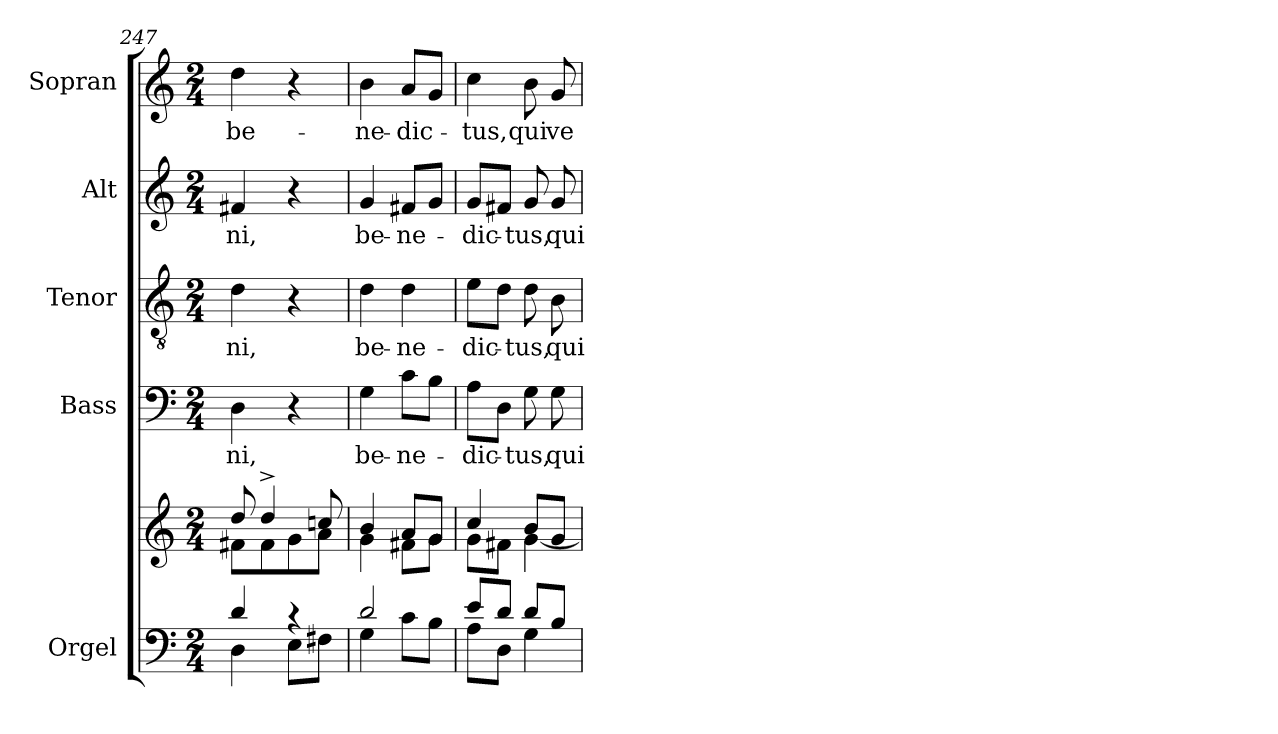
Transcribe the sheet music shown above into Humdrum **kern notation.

**kern	**kern	**kern	**text	**kern	**text	**kern	**text	**kern	**text
*part5	*part5	*part4	*part4	*part3	*part3	*part2	*part2	*part1	*part1
*staff6	*staff5	*staff4	*staff4	*staff3	*staff3	*staff2	*staff2	*staff1	*staff1
*I"Orgel	*	*I"Bass	*	*I"Tenor	*	*I"Alt	*	*I"Sopran	*
*I'Org.	*	*I'B.	*	*I'T.	*	*I'A.	*	*I'S.	*
*clefF4	*clefG2	*clefF4	*	*clefGv2	*	*clefG2	*	*clefG2	*
*k[]	*k[]	*k[]	*	*k[]	*	*k[]	*	*k[]	*
*C:	*C:	*C:	*	*C:	*	*C:	*	*C:	*
*M2/4	*M2/4	*M2/4	*	*M2/4	*	*M2/4	*	*M2/4	*
=247	=247	=247	=247	=247	=247	=247	=247	=247	=247
*^	*^	*	*	*	*	*	*	*	*
!	!	!	!	!	!LO:LY:b	!	!LO:LY:b	!	!LO:LY:b	!	!LO:LY:b
4d/	4D\	8dd/	8f#X\L	4D\	-ni,	4d\	-ni,	4f#X/	-ni,	4dd\	be-
.	.	4dd^>/	8f#\	.	.	.	.	.	.	.	.
4rc	8E\L	.	8g\	4r	.	4r	.	4r	.	4r	.
.	8F#X\J	8ccn/	8a\J	.	.	.	.	.	.	.	.
=248	=248	=248	=248	=248	=248	=248	=248	=248	=248	=248	=248
!	!	!	!	!	!LO:LY:b	!	!LO:LY:b	!	!LO:LY:b	!	!LO:LY:b
2d/	4G\	4b/	4g\	4G\	be-	4d\	be-	4g/	be-	4b\	-ne-
!	!	!	!	!	!LO:LY:b	!	!LO:LY:b	!	!LO:LY:b	!	!LO:LY:b
.	8c\L	8a/L	8f#X\L	8c\L	-ne-	4d\	-ne-	8f#X/L	-ne-	8a/L	-dic-
.	8B\J	8g/J	8g\J	8B\J	.	.	.	8g/J	.	8g/J	.
!!LO:LB:g=z
=249	=249	=249	=249	=249	=249	=249	=249	=249	=249	=249	=249
!	!	!	!	!	!LO:LY:b	!	!LO:LY:b	!	!LO:LY:b	!	!LO:LY:b
8e/L	8A\L	4cc/	8g\L	8A\L	-dic-	8e\L	-dic-	8g/L	-dic-	4cc\	-tus,
8d/J	8D\J	.	8f#X\J	8D\J	.	8d\J	.	8f#X/J	.	.	.
!	!	!	!	!	!LO:LY:b	!	!LO:LY:b	!	!LO:LY:b	!	!LO:LY:b
8d/L	4G\	8b/L	[<4g\	8G\	-tus,	8d\	-tus,	8g/	-tus,	8b\	qui
!	!	!	!	!	!LO:LY:b	!	!LO:LY:b	!	!LO:LY:b	!	!LO:LY:b
8B/J	.	8g/J	.	8G\	qui	8B\	qui	8g/	qui	8g/	ve-
*v	*v	*	*	*	*	*	*	*	*	*	*
*	*v	*v	*	*	*	*	*	*	*	*
=	=	=	=	=	=	=	=	=	=
*-	*-	*-	*-	*-	*-	*-	*-	*-	*-
